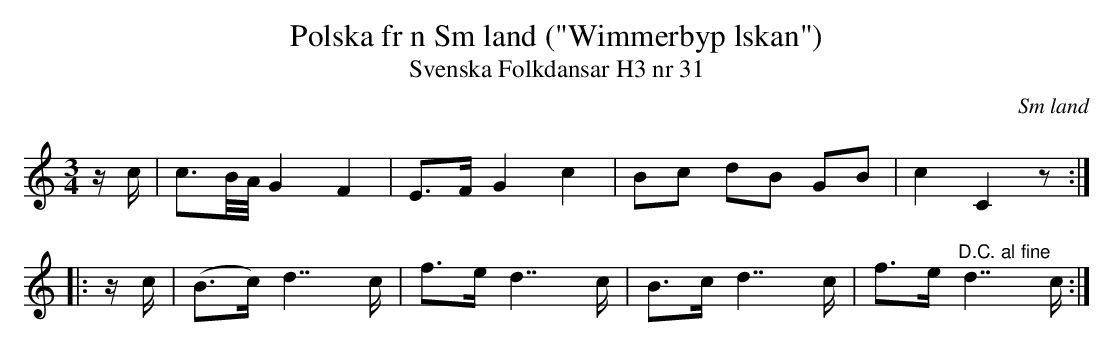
X:1
T:Polska fr n Sm land ("Wimmerbyp lskan")
T:Svenska Folkdansar H3 nr 31
O:Sm land
M:3/4
L:1/16
K:C
zc | c3B/A/ G4 F4 | E2>F2 G4 c4 | B2c2 d2B2 G2B2 | c4 C4 z2 ::
zc | (B2>c2) d4>>c4 | f2>e2 d4>>c4 | B2>c2 d4>>c4 | f2>e2 "^D.C. al fine"d4>>c4 :|
